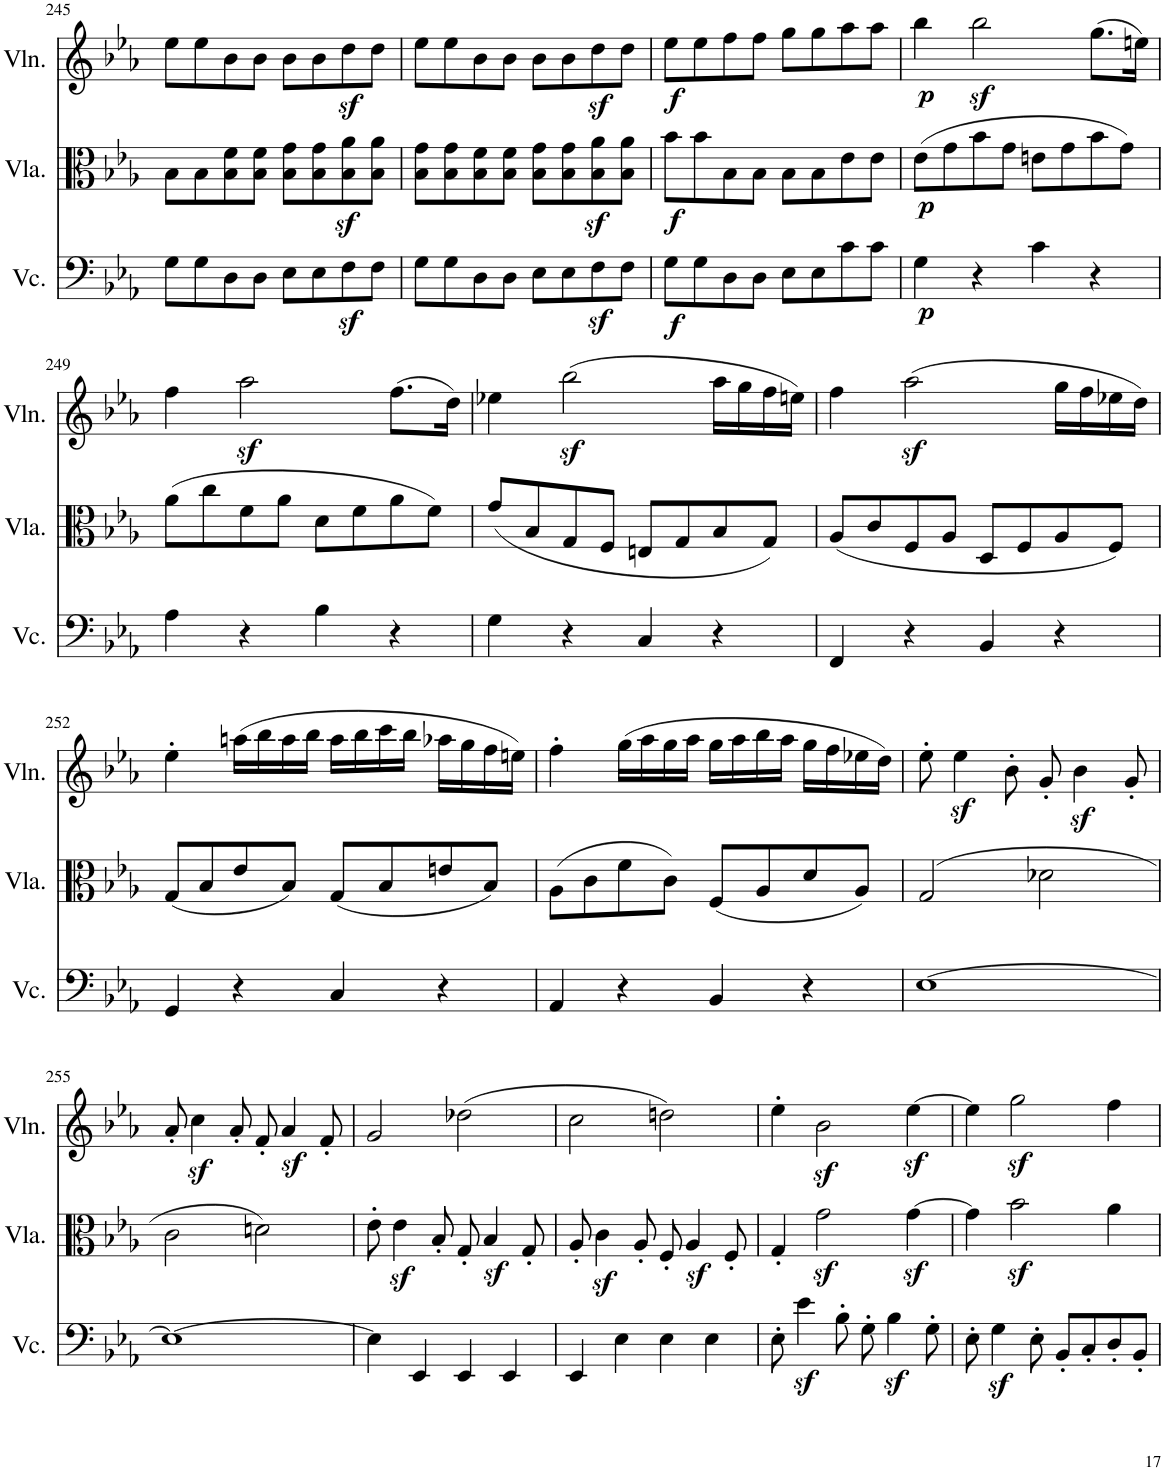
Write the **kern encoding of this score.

**kern	**dynam	**kern	**dynam	**kern	**dynam
*part3	*part3	*part2	*part2	*part1	*part1
*staff3	*staff3	*staff2	*staff2	*staff1	*staff1
*I"Violoncello	*	*I"Viola	*	*I"Violin	*
*I'Vc.	*	*I'Vla.	*	*I'Vln.	*
!!LO:PB:g=z
*clefF4	*	*clefC3	*	*clefG2	*
*k[b-e-a-]	*	*k[b-e-a-]	*	*k[b-e-a-]	*
*M4/4	*	*M4/4	*	*M4/4	*
*met(c)	*	*met(c)	*	*met(c)	*
=245	=245	=245	=245	=245	=245
8G\L	.	8B-\L	.	8ee-\L	.
8G\	.	8B-\	.	8ee-\	.
8D\	.	8B-\ 8f\	.	8b-\	.
8D\J	.	8B-\ 8f\J	.	8b-\J	.
8E-\L	.	8B-\ 8g\L	.	8b-\L	.
8E-\	.	8B-\ 8g\	.	8b-\	.
8Fz<\	.	8B-\z< 8a-\z<	.	8ddz<\	.
8F\J	.	8B-\ 8a-\J	.	8dd\J	.
=246	=246	=246	=246	=246	=246
8G\L	.	8B-\ 8g\L	.	8ee-\L	.
8G\	.	8B-\ 8g\	.	8ee-\	.
8D\	.	8B-\ 8f\	.	8b-\	.
8D\J	.	8B-\ 8f\J	.	8b-\J	.
8E-\L	.	8B-\ 8g\L	.	8b-\L	.
8E-\	.	8B-\ 8g\	.	8b-\	.
8Fz<\	.	8B-\z< 8a-\z<	.	8ddz<\	.
8F\J	.	8B-\ 8a-\J	.	8dd\J	.
=247	=247	=247	=247	=247	=247
!	!LO:DY:b	!	!LO:DY:b	!	!LO:DY:b
8G\L	f	8b-\L	f	8ee-\L	f
8G\	.	8b-\	.	8ee-\	.
8D\	.	8B-\	.	8ff\	.
8D\J	.	8B-\J	.	8ff\J	.
8E-\L	.	8B-\L	.	8gg\L	.
8E-\	.	8B-\	.	8gg\	.
8c\	.	8e-\	.	8aa-\	.
8c\J	.	8e-\J	.	8aa-\J	.
=248	=248	=248	=248	=248	=248
!	!LO:DY:b	!	!LO:DY:b	!	!LO:DY:b
4G\	p	(8e-\L	p	4bb-\	p
.	.	8g\	.	.	.
4r	.	8b-\	.	2bb-z<\	.
.	.	8g\J	.	.	.
4c\	.	8en\L	.	.	.
.	.	8g\	.	.	.
4r	.	8b-\	.	(8.gg\L	.
.	.	8g\J)	.	.	.
.	.	.	.	16een\Jk)	.
!!LO:LB:g=z
=249	=249	=249	=249	=249	=249
4A-\	.	(8a-\L	.	4ff\	.
.	.	8cc\	.	.	.
4r	.	8f\	.	2aa-z<\	.
.	.	8a-\J	.	.	.
4B-\	.	8d\L	.	.	.
.	.	8f\	.	.	.
4r	.	8a-\	.	(8.ff\L	.
.	.	8f\J)	.	.	.
.	.	.	.	16dd\Jk)	.
=250	=250	=250	=250	=250	=250
4G\	.	(8g/L	.	4ee-X\	.
.	.	8B-/	.	.	.
4r	.	8G/	.	(2bb-z<\	.
.	.	8F/J	.	.	.
4C/	.	8En/L	.	.	.
.	.	8G/	.	.	.
4r	.	8B-/	.	16aa-\LL	.
.	.	.	.	16gg\	.
.	.	8G/J)	.	16ff\	.
.	.	.	.	16een\JJ)	.
=251	=251	=251	=251	=251	=251
4FF/	.	(8A-/L	.	4ff\	.
.	.	8c/	.	.	.
4r	.	8F/	.	(2aa-z<\	.
.	.	8A-/J	.	.	.
4BB-/	.	8D/L	.	.	.
.	.	8F/	.	.	.
4r	.	8A-/	.	16gg\LL	.
.	.	.	.	16ff\	.
.	.	8F/J)	.	16ee-X\	.
.	.	.	.	16dd\JJ)	.
!!LO:LB:g=z
=252	=252	=252	=252	=252	=252
4GG/	.	(8G/L	.	4ee-'\	.
.	.	8B-/	.	.	.
4r	.	8e-/	.	(16aan\LL	.
.	.	.	.	16bb-\	.
.	.	8B-/J)	.	16aa\	.
.	.	.	.	16bb-\JJ	.
4C/	.	(8G/L	.	16aa\LL	.
.	.	.	.	16bb-\	.
.	.	8B-/	.	16ccc\	.
.	.	.	.	16bb-\JJ	.
4r	.	8en/	.	16aa-X\LL	.
.	.	.	.	16gg\	.
.	.	8B-/J)	.	16ff\	.
.	.	.	.	16een\JJ)	.
=253	=253	=253	=253	=253	=253
4AA-/	.	(8A-\L	.	4ff'\	.
.	.	8c\	.	.	.
4r	.	8f\	.	(16gg\LL	.
.	.	.	.	16aa-\	.
.	.	8c\J)	.	16gg\	.
.	.	.	.	16aa-\JJ	.
4BB-/	.	(8F/L	.	16gg\LL	.
.	.	.	.	16aa-\	.
.	.	8A-/	.	16bb-\	.
.	.	.	.	16aa-\JJ	.
4r	.	8d/	.	16gg\LL	.
.	.	.	.	16ff\	.
.	.	8A-/J)	.	16ee-X\	.
.	.	.	.	16dd\JJ)	.
=254	=254	=254	=254	=254	=254
[1E-	.	(2G/	.	8ee-'\	.
.	.	.	.	4ee-z<\	.
.	.	.	.	8b-'\	.
.	.	2d-X\	.	8g'/	.
.	.	.	.	4b-z<\	.
.	.	.	.	8g'/	.
!!LO:LB:g=z
=255	=255	=255	=255	=255	=255
1E-_	.	2c\	.	8a-'/	.
.	.	.	.	4ccz<\	.
.	.	.	.	8a-'/	.
.	.	2dn\)	.	8f'/	.
.	.	.	.	4a-z</	.
.	.	.	.	8f'/	.
=256	=256	=256	=256	=256	=256
4E-\]	.	8e-'\	.	2g/	.
.	.	4e-z<\	.	.	.
4EE-/	.	.	.	.	.
.	.	8B-'/	.	.	.
4EE-/	.	8G'/	.	(2dd-X\	.
.	.	4B-z</	.	.	.
4EE-/	.	.	.	.	.
.	.	8G'/	.	.	.
=257	=257	=257	=257	=257	=257
4EE-/	.	8A-'/	.	2cc\	.
.	.	4cz<\	.	.	.
4E-\	.	.	.	.	.
.	.	8A-'/	.	.	.
4E-\	.	8F'/	.	2ddn\)	.
.	.	4A-z</	.	.	.
4E-\	.	.	.	.	.
.	.	8F'/	.	.	.
=258	=258	=258	=258	=258	=258
8E-'\	.	4G'/	.	4ee-'\	.
4e-z<\	.	.	.	.	.
.	.	2gz<\	.	2b-z<\	.
8B-'\	.	.	.	.	.
8G'\	.	.	.	.	.
4B-z<\	.	.	.	.	.
.	.	[4gz<\	.	[4ee-z<\	.
8G'\	.	.	.	.	.
=259	=259	=259	=259	=259	=259
8E-'\	.	4g\]	.	4ee-\]	.
4Gz<\	.	.	.	.	.
.	.	2b-z<\	.	2ggz<\	.
8E-'\	.	.	.	.	.
8BB-'/L	.	.	.	.	.
8C'/	.	.	.	.	.
8D'/	.	4a-\	.	4ff\	.
8BB-'/J	.	.	.	.	.
=	=	=	=	=	=
*-	*-	*-	*-	*-	*-
